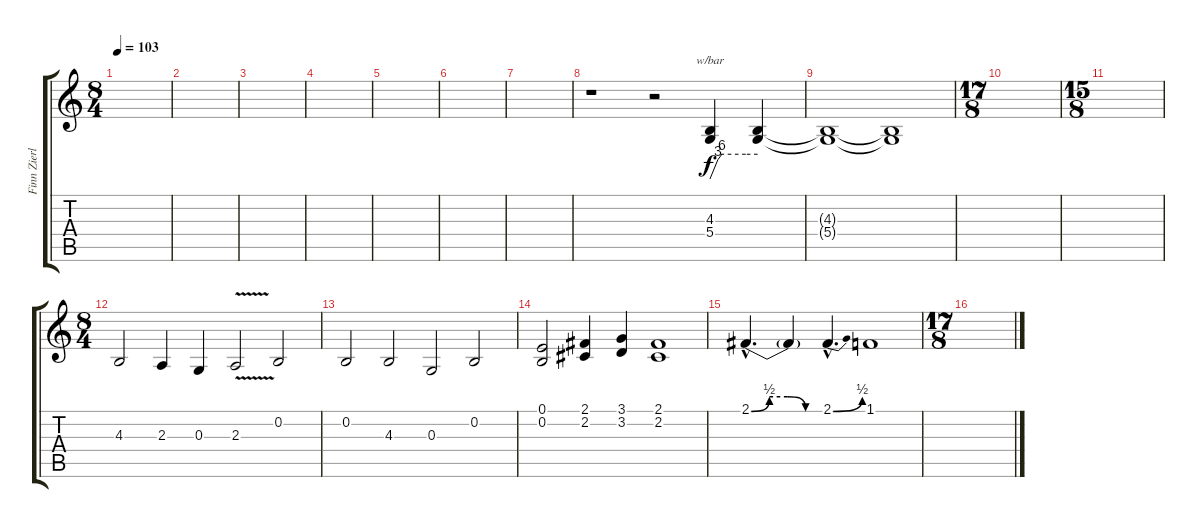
\track ("Finn Zierler - keyboard effects" "Finn Zierl") {instrument applause}
\staff {score tabs}
\tuning (E4 B3 G3 D3 A2 E2) {hide}
\ts (8 4)
\tempo 103
\clef g2
\ks c
|
|
|
|
|
|
|
r.1{volume 6} r.2 (4.3 5.4).4{tbe (custom default 0 0 10 12 15 24 45 24 60 24) instrument choiraahs} (4.3{t} 5.4{t}).4 |
(4.3{t} 5.4{t}).1 (4.3{t} 5.4{t}).1 |
\ts (17 8)
|
\ts (15 8)
|
\ts (8 4)
4.3.2{volume 9} 2.3.4 0.3.4 2.3{v}.2 0.2.2 |
0.2.2 4.3.2 0.3.2 0.2.2 |
(0.1 0.2).2 (2.1 2.2).4 (3.1 3.2).4 (2.1 2.2).1 |
2.1{be (custom 0 0 15 2 30 2 45 0 60 0) hac}.4{d} 2.1{t}.4 2.1{be (bend 0 0 60 2) hac}.4{d} 1.1.1 |
\ts (17 8)
